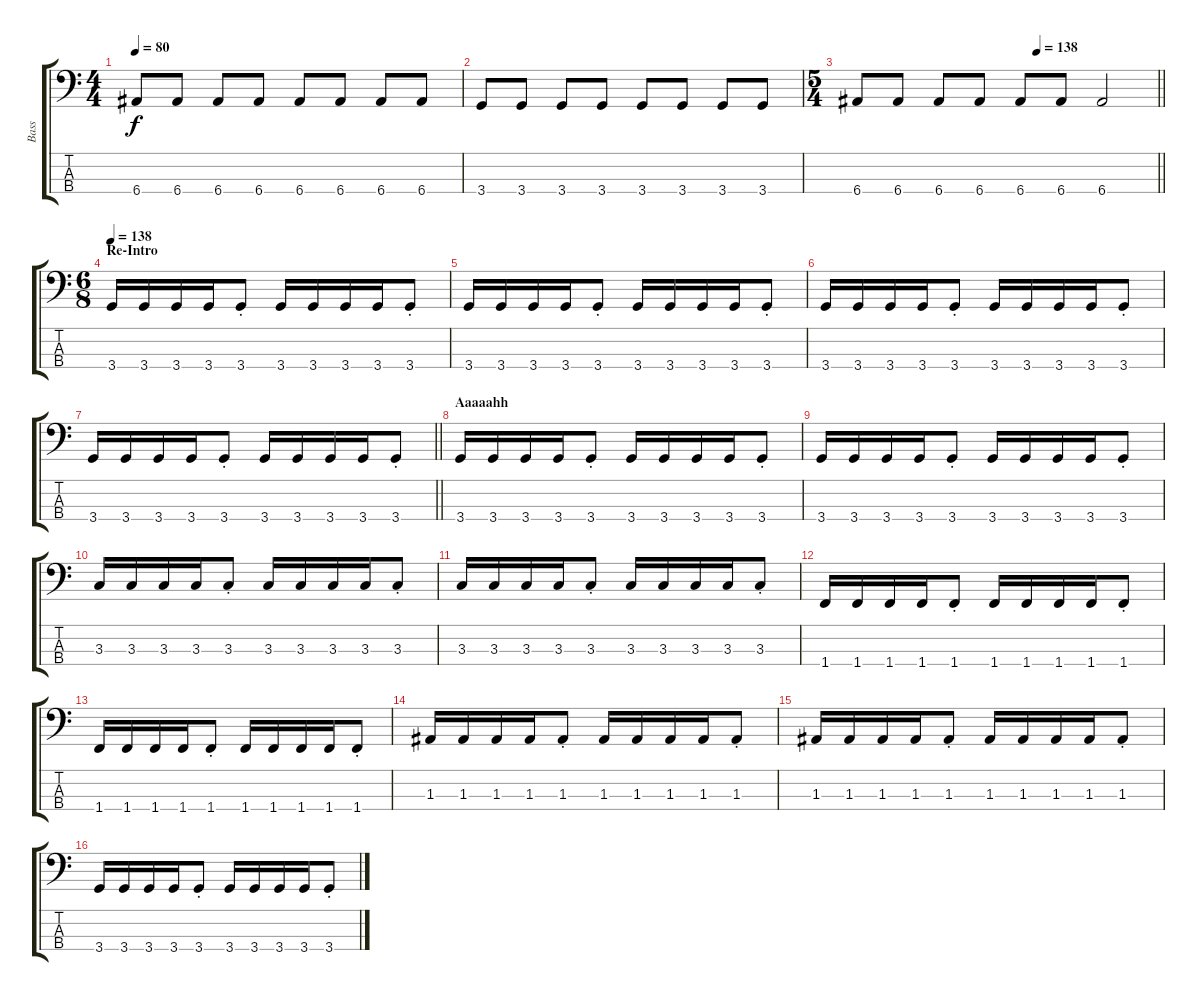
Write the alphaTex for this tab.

\track ("Bass" "Bass") {instrument electricbassfinger}
\staff {score tabs}
\tuning (G2 D2 A1 E1) {hide}
\ts (4 4)
\tempo 80
\clef f4
\ks c
6.4.8{dy f} 6.4.8 6.4.8 6.4.8 6.4.8 6.4.8 6.4.8 6.4.8 |
3.4.8 3.4.8 3.4.8 3.4.8 3.4.8 3.4.8 3.4.8 3.4.8 |
\ts (5 4)
\tempo (138 0.6)
\barLineRight lightlight
6.4.8 6.4.8 6.4.8 6.4.8 6.4.8 6.4.8 6.4.2 |
\ts (6 8)
\section ("" "Re-Intro")
\tempo 138
3.4.16 3.4.16 3.4.16 3.4.16 3.4{st}.8 3.4.16 3.4.16 3.4.16 3.4.16 3.4{st}.8 |
3.4.16 3.4.16 3.4.16 3.4.16 3.4{st}.8 3.4.16 3.4.16 3.4.16 3.4.16 3.4{st}.8 |
3.4.16 3.4.16 3.4.16 3.4.16 3.4{st}.8 3.4.16 3.4.16 3.4.16 3.4.16 3.4{st}.8 |
\barLineRight lightlight
3.4.16 3.4.16 3.4.16 3.4.16 3.4{st}.8 3.4.16 3.4.16 3.4.16 3.4.16 3.4{st}.8 |
\section ("" "Aaaaahh")
3.4.16 3.4.16 3.4.16 3.4.16 3.4{st}.8 3.4.16 3.4.16 3.4.16 3.4.16 3.4{st}.8 |
3.4.16 3.4.16 3.4.16 3.4.16 3.4{st}.8 3.4.16 3.4.16 3.4.16 3.4.16 3.4{st}.8 |
3.3.16 3.3.16 3.3.16 3.3.16 3.3{st}.8 3.3.16 3.3.16 3.3.16 3.3.16 3.3{st}.8 |
3.3.16 3.3.16 3.3.16 3.3.16 3.3{st}.8 3.3.16 3.3.16 3.3.16 3.3.16 3.3{st}.8 |
1.4.16 1.4.16 1.4.16 1.4.16 1.4{st}.8 1.4.16 1.4.16 1.4.16 1.4.16 1.4{st}.8 |
1.4.16 1.4.16 1.4.16 1.4.16 1.4{st}.8 1.4.16 1.4.16 1.4.16 1.4.16 1.4{st}.8 |
1.3.16 1.3.16 1.3.16 1.3.16 1.3{st}.8 1.3.16 1.3.16 1.3.16 1.3.16 1.3{st}.8 |
1.3.16 1.3.16 1.3.16 1.3.16 1.3{st}.8 1.3.16 1.3.16 1.3.16 1.3.16 1.3{st}.8 |
3.4.16 3.4.16 3.4.16 3.4.16 3.4{st}.8 3.4.16 3.4.16 3.4.16 3.4.16 3.4{st}.8
